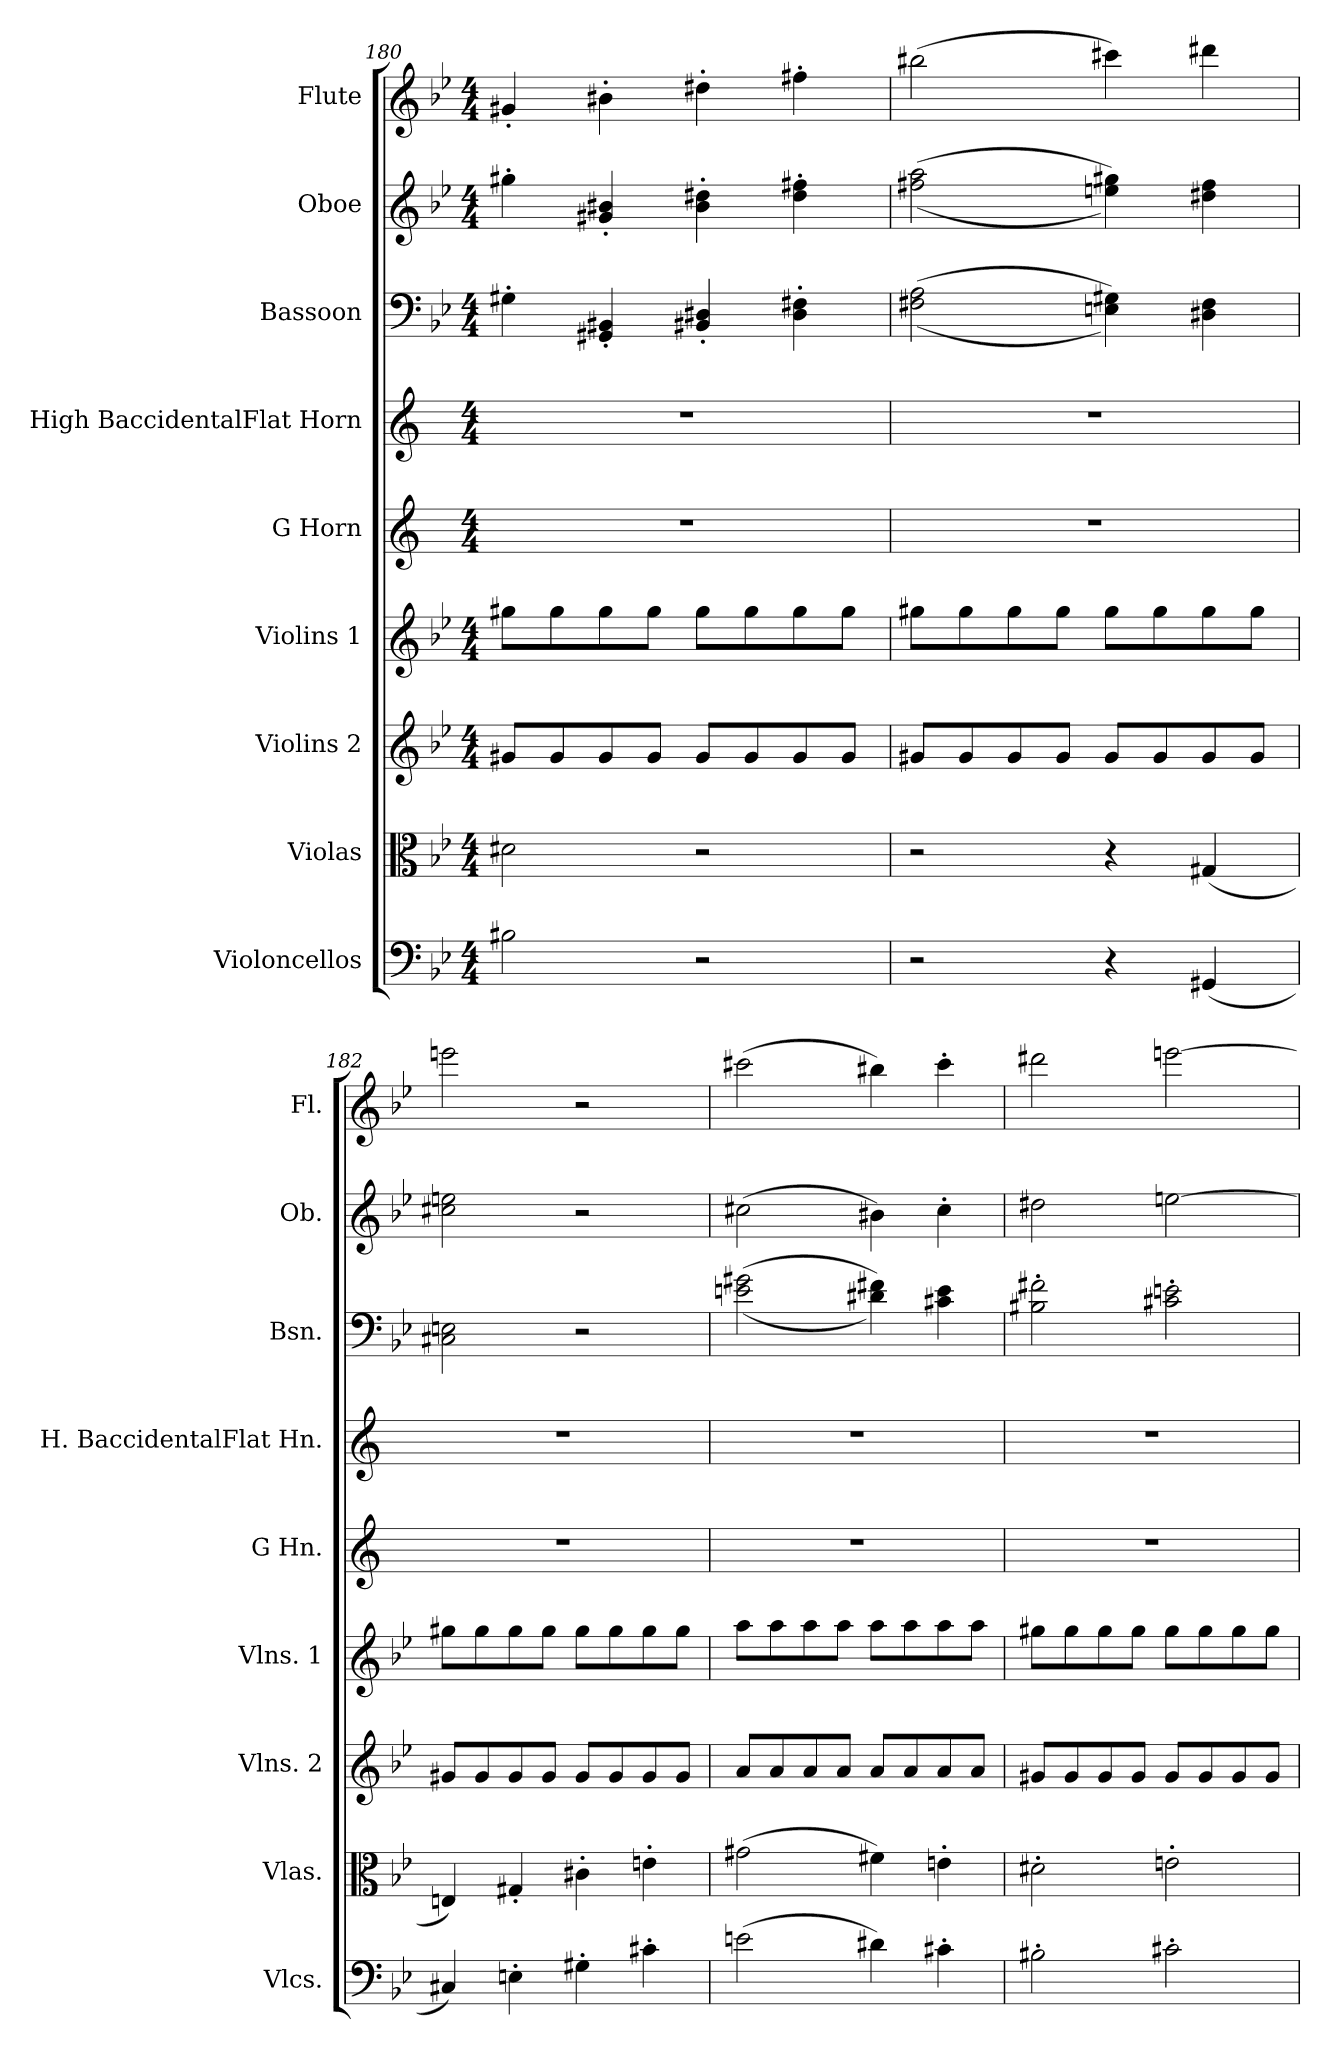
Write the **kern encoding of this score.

**kern	**kern	**kern	**kern	**kern	**kern	**kern	**kern	**kern
*part9	*part8	*part7	*part6	*part5	*part4	*part3	*part2	*part1
*staff9	*staff8	*staff7	*staff6	*staff5	*staff4	*staff3	*staff2	*staff1
*I"Violoncellos	*I"Violas	*I"Violins 2	*I"Violins 1	*I"G Horn	*I"High BaccidentalFlat Horn	*I"Bassoon	*I"Oboe	*I"Flute
*I'Vlcs.	*I'Vlas.	*I'Vlns. 2	*I'Vlns. 1	*I'G Hn.	*I'H. BaccidentalFlat Hn.	*I'Bsn.	*I'Ob.	*I'Fl.
*clefF4	*clefC3	*clefG2	*clefG2	*clefG2	*clefG2	*clefF4	*clefG2	*clefG2
*	*	*	*	*ITrd3c5	*ITrd1c2	*	*	*
*k[b-e-]	*k[b-e-]	*k[b-e-]	*k[b-e-]	*k[f#]	*k[b-e-]	*k[b-e-]	*k[b-e-]	*k[b-e-]
*M4/4	*M4/4	*M4/4	*M4/4	*M4/4	*M4/4	*M4/4	*M4/4	*M4/4
=180	=180	=180	=180	=180	=180	=180	=180	=180
2B#X\	2d#X\	8g#X/L	8gg#X\L	1r	1r	4G#X'\	4gg#X'\	4g#X'/
.	.	8g#/	8gg#\	.	.	.	.	.
.	.	8g#/	8gg#\	.	.	4GG#X/' 4BB#X/'	4g#X/' 4b#X/'	4b#X'\
.	.	8g#/J	8gg#\J	.	.	.	.	.
2r	2r	8g#/L	8gg#\L	.	.	4BB#X/' 4D#X/'	4b#\' 4dd#X\'	4dd#X'\
.	.	8g#/	8gg#\	.	.	.	.	.
.	.	8g#/	8gg#\	.	.	4D#\' 4F#X\'	4dd#\' 4ff#X\'	4ff#X'\
.	.	8g#/J	8gg#\J	.	.	.	.	.
=181	=181	=181	=181	=181	=181	=181	=181	=181
2r	2r	8g#X/L	8gg#X\L	1r	1r	((2F#X\ 2A\	((2ff#X\ 2aa\	(2bb#X\
.	.	8g#/	8gg#\	.	.	.	.	.
.	.	8g#/	8gg#\	.	.	.	.	.
.	.	8g#/J	8gg#\J	.	.	.	.	.
4r	4r	8g#/L	8gg#\L	.	.	4En\ 4G#X\))	4een\ 4gg#X\))	4ccc#X\)
.	.	8g#/	8gg#\	.	.	.	.	.
(4GG#X/	(4G#X/	8g#/	8gg#\	.	.	4D#X\ 4F#\	4dd#X\ 4ff#\	4ddd#X\
.	.	8g#/J	8gg#\J	.	.	.	.	.
!!LO:PB:g=z
=182	=182	=182	=182	=182	=182	=182	=182	=182
4C#X/)	4En/)	8g#X/L	8gg#X\L	1r	1r	2C#X\ 2En\	2cc#X\ 2een\	2eeen\
.	.	8g#/	8gg#\	.	.	.	.	.
4En'\	4G#X'/	8g#/	8gg#\	.	.	.	.	.
.	.	8g#/J	8gg#\J	.	.	.	.	.
4G#X'\	4c#X'\	8g#/L	8gg#\L	.	.	2r	2r	2r
.	.	8g#/	8gg#\	.	.	.	.	.
4c#X'\	4en'\	8g#/	8gg#\	.	.	.	.	.
.	.	8g#/J	8gg#\J	.	.	.	.	.
=183	=183	=183	=183	=183	=183	=183	=183	=183
(2en\	(2g#X\	8a/L	8aa\L	1r	1r	((2en\ 2g#X\	(2cc#X\	(2ccc#X\
.	.	8a/	8aa\	.	.	.	.	.
.	.	8a/	8aa\	.	.	.	.	.
.	.	8a/J	8aa\J	.	.	.	.	.
4d#X\)	4f#X\)	8a/L	8aa\L	.	.	4d#X\ 4f#X\))	4b#X\)	4bb#X\)
.	.	8a/	8aa\	.	.	.	.	.
4c#X'\	4en'\	8a/	8aa\	.	.	4c#X\ 4e\	4cc#'\	4ccc#'\
.	.	8a/J	8aa\J	.	.	.	.	.
=184	=184	=184	=184	=184	=184	=184	=184	=184
2B#X'\	2d#X'\	8g#X/L	8gg#X\L	1r	1r	2B#X\' 2f#X\'	2dd#X\	2ddd#X\
.	.	8g#/	8gg#\	.	.	.	.	.
.	.	8g#/	8gg#\	.	.	.	.	.
.	.	8g#/J	8gg#\J	.	.	.	.	.
2c#X'\	2en'\	8g#/L	8gg#\L	.	.	2c#X\' 2en\'	[2een\	[2eeen\
.	.	8g#/	8gg#\	.	.	.	.	.
.	.	8g#/	8gg#\	.	.	.	.	.
.	.	8g#/J	8gg#\J	.	.	.	.	.
=	=	=	=	=	=	=	=	=
*-	*-	*-	*-	*-	*-	*-	*-	*-
